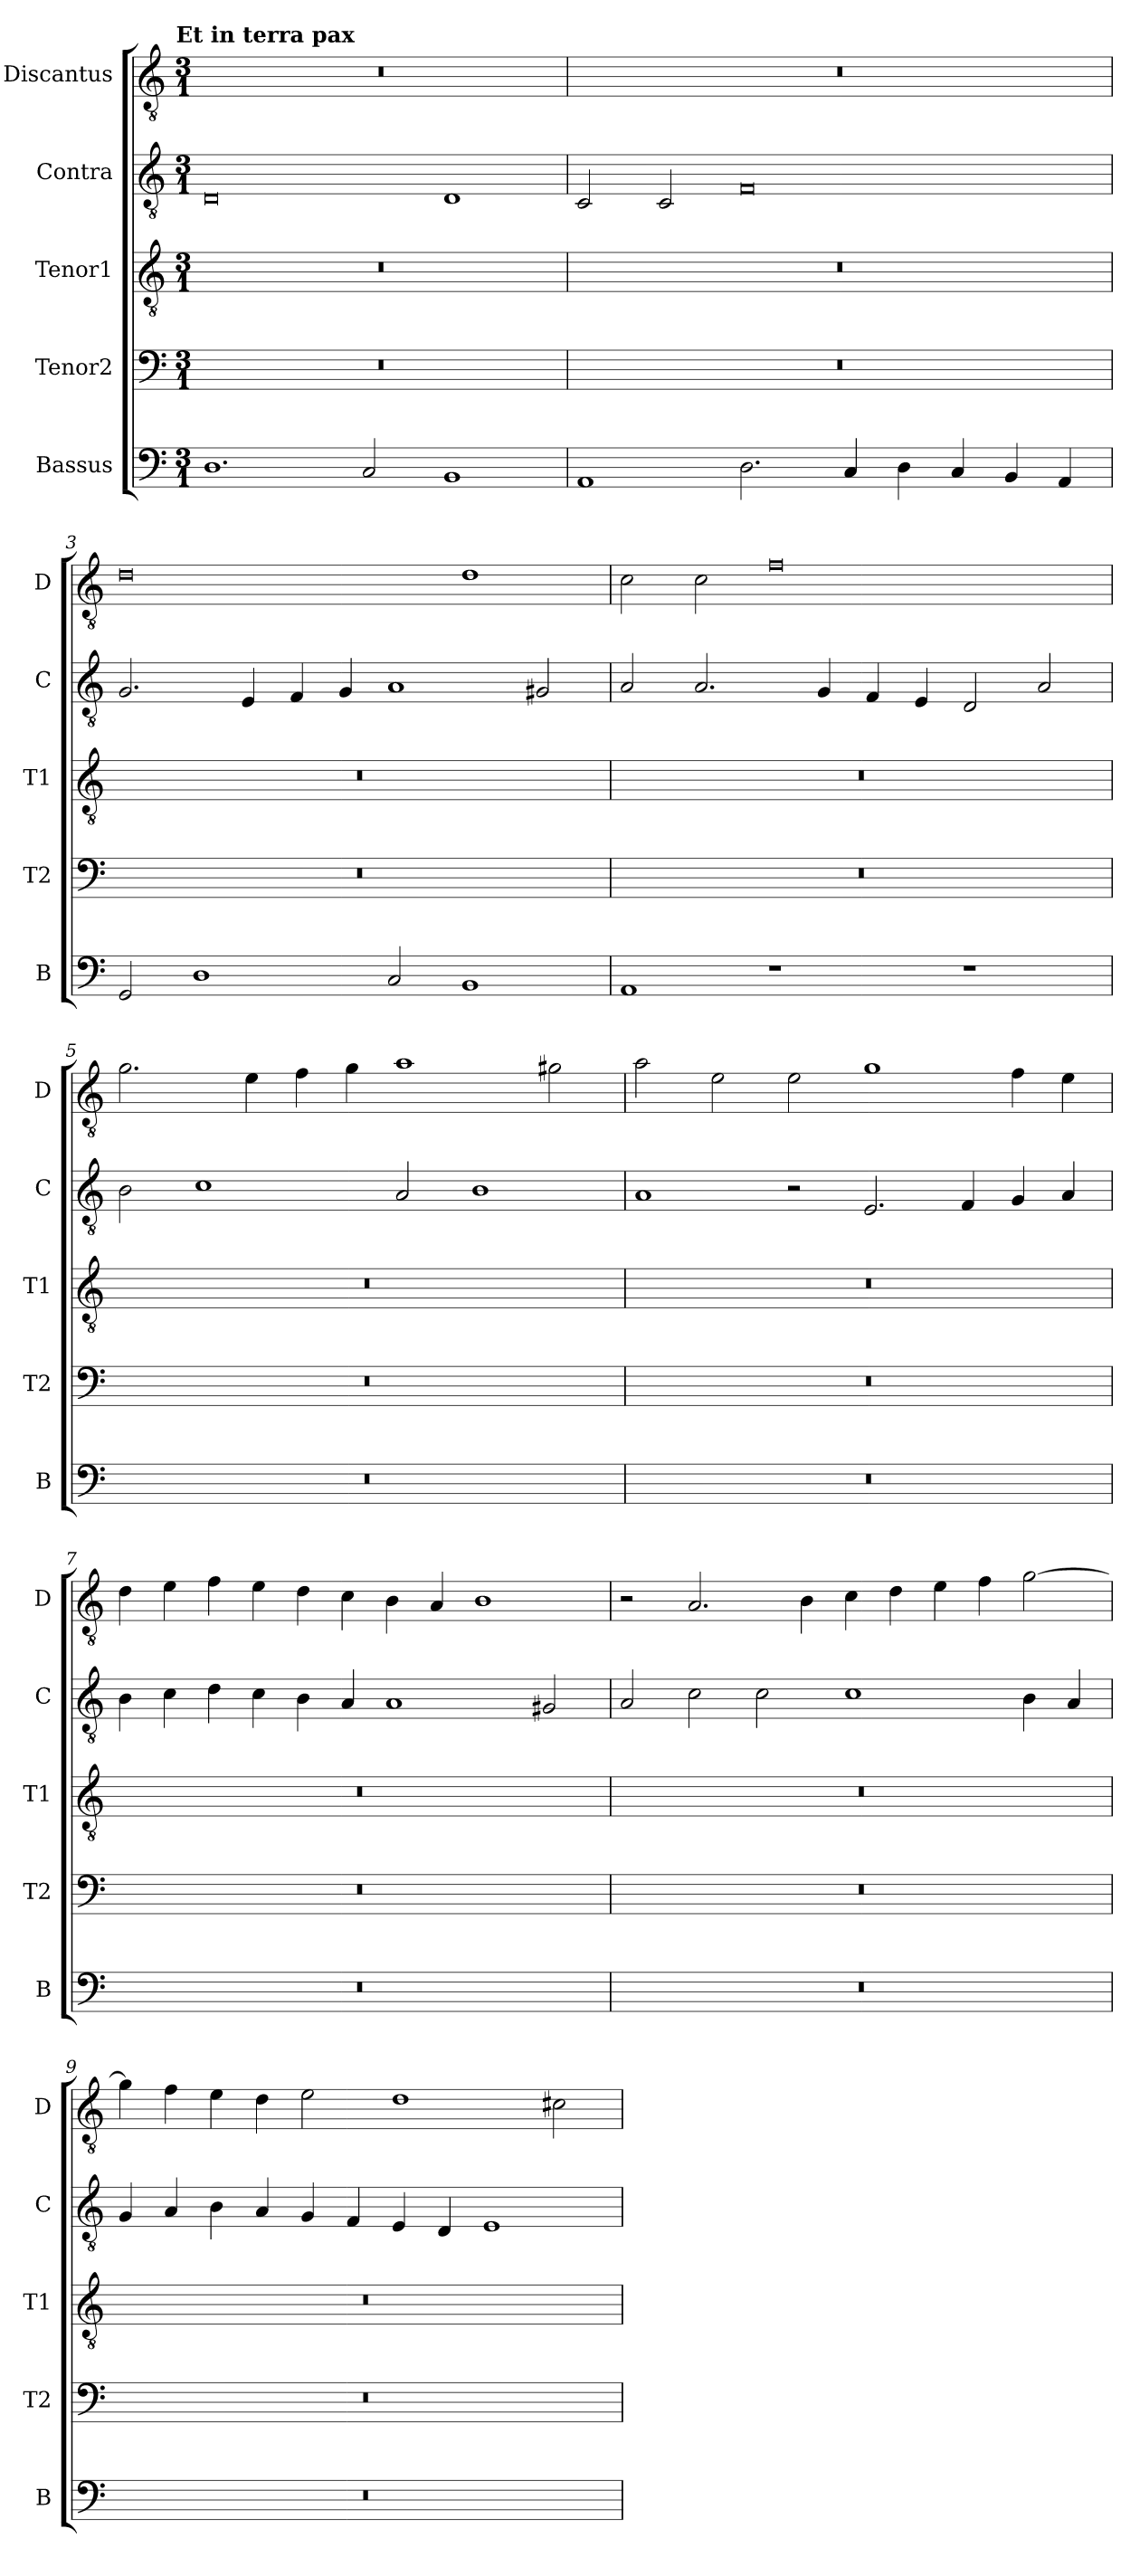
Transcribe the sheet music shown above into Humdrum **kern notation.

**kern	**kern	**kern	**kern	**kern
*part5	*part4	*part3	*part2	*part1
*staff5	*staff4	*staff3	*staff2	*staff1
*I"Bassus	*I"Tenor2	*I"Tenor1	*I"Contra	*I"Discantus
*I'B	*I'T2	*I'T1	*I'C	*I'D
*clefF4	*clefF4	*clefGv2	*clefGv2	*clefGv2
*k[]	*k[]	*k[]	*k[]	*k[]
!!LO:TX:omd:t=Et in terra pax
*M3/1	*M3/1	*M3/1	*M3/1	*M3/1
=1	=1	=1	=1	=1
1.D	0.r	0.r	0D	0.r
2C/	.	.	.	.
1BB	.	.	1D	.
=2	=2	=2	=2	=2
1AA	0.r	0.r	2C/	0.r
.	.	.	2C/	.
2.D\	.	.	0F	.
4C/	.	.	.	.
4D\	.	.	.	.
4C/	.	.	.	.
4BB/	.	.	.	.
4AA/	.	.	.	.
=3	=3	=3	=3	=3
2GG/	0.r	0.r	2.G/	0d
1D	.	.	.	.
.	.	.	4E/	.
.	.	.	4F/	.
.	.	.	4G/	.
2C/	.	.	1A	.
1BB	.	.	.	1d
.	.	.	2G#X/	.
=4	=4	=4	=4	=4
1AA	0.r	0.r	2A/	2c\
.	.	.	2.A/	2c\
1r	.	.	.	0f
.	.	.	4G/	.
.	.	.	4F/	.
.	.	.	4E/	.
1r	.	.	2D/	.
.	.	.	2A/	.
=5	=5	=5	=5	=5
0.r	0.r	0.r	2B\	2.g\
.	.	.	1c	.
.	.	.	.	4e\
.	.	.	.	4f\
.	.	.	.	4g\
.	.	.	2A/	1a
.	.	.	1B	.
.	.	.	.	2g#X\
=6	=6	=6	=6	=6
0.r	0.r	0.r	1A	2a\
.	.	.	.	2e\
.	.	.	2r	2e\
.	.	.	2.E/	1g
.	.	.	4F/	.
.	.	.	4G/	4f\
.	.	.	4A/	4e\
=7	=7	=7	=7	=7
0.r	0.r	0.r	4B\	4d\
.	.	.	4c\	4e\
.	.	.	4d\	4f\
.	.	.	4c\	4e\
.	.	.	4B\	4d\
.	.	.	4A/	4c\
.	.	.	1A	4B\
.	.	.	.	4A/
.	.	.	.	1B
.	.	.	2G#X/	.
=8	=8	=8	=8	=8
0.r	0.r	0.r	2A/	2r
.	.	.	2c\	2.A/
.	.	.	2c\	.
.	.	.	.	4B\
.	.	.	1c	4c\
.	.	.	.	4d\
.	.	.	.	4e\
.	.	.	.	4f\
.	.	.	4B\	[2g\
.	.	.	4A/	.
=9	=9	=9	=9	=9
0.r	0.r	0.r	4G/	4g\]
.	.	.	4A/	4f\
.	.	.	4B\	4e\
.	.	.	4A/	4d\
.	.	.	4G/	2e\
.	.	.	4F/	.
.	.	.	4E/	1d
.	.	.	4D/	.
.	.	.	1E	.
.	.	.	.	2c#X\
=	=	=	=	=
*-	*-	*-	*-	*-
